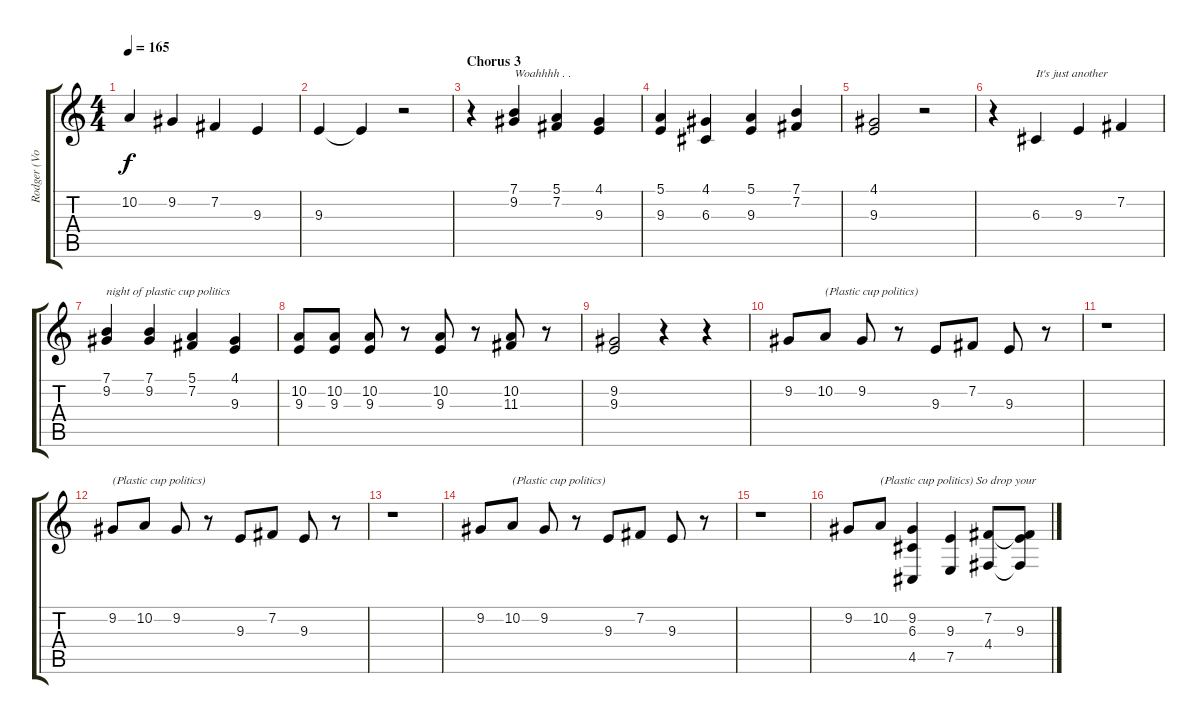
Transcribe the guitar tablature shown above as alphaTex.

\track ("Rodger (Vocals and Harmonies)" "Rodger (Vo") {instrument clarinet}
\staff {score tabs}
\tuning (E4 B3 G3 D3 A2 E2) {hide}
\ts (4 4)
\tempo 165
\clef g2
\ks c
10.2.4{dy f} 9.2.4 7.2.4 9.3.4 |
9.3.4 9.3{t}.4 r.2 |
\section ("" "Chorus 3")
r.4 (7.1 9.2).4{txt "Woahhhh . . "} (5.1 7.2).4 (4.1 9.3).4 |
(5.1 9.3).4 (4.1 6.3).4 (5.1 9.3).4 (7.1 7.2).4 |
(4.1 9.3).2 r.2 |
r.4 6.3.4{txt "It's just another"} 9.3.4 7.2.4 |
(7.1 9.2).4{txt "night of plastic cup politics"} (7.1 9.2).4 (5.1 7.2).4 (4.1 9.3).4 |
(10.2 9.3).8 (10.2 9.3).8 (10.2 9.3).8 r.8 (10.2 9.3).8 r.8 (10.2 11.3).8 r.8 |
(9.2 9.3).2 r.4 r.4 |
9.2.8 10.2.8{txt "(Plastic cup politics)"} 9.2.8 r.8 9.3.8 7.2.8 9.3.8 r.8 |
r.1 |
9.2.8{txt "(Plastic cup politics)"} 10.2.8 9.2.8 r.8 9.3.8 7.2.8 9.3.8 r.8 |
r.1 |
9.2.8 10.2.8{txt "(Plastic cup politics)"} 9.2.8 r.8 9.3.8 7.2.8 9.3.8 r.8 |
r.1 |
9.2.8 10.2.8{txt "(Plastic cup politics) So drop your"} (9.2 6.3 4.5).4 (9.3 7.5).4 (7.2 4.4).8 (7.2{t} 9.3 4.4{t}).8
